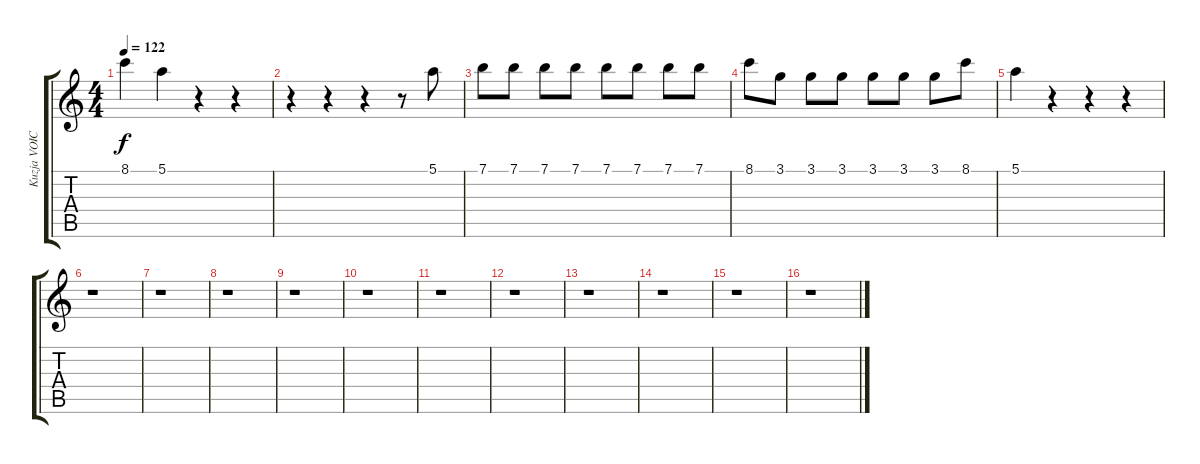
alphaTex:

\track ("Kuzja VOICE" "Kuzja VOIC") {instrument acousticguitarsteel}
\staff {score tabs}
\tuning (E4 B3 G3 D3 A2 E2) {hide}
\ts (4 4)
\tempo 122
\clef g2
\ks c
8.1.4{dy f} 5.1.4 r.4 r.4 |
r.4 r.4 r.4 r.8 5.1.8 |
7.1.8 7.1.8 7.1.8 7.1.8 7.1.8 7.1.8 7.1.8 7.1.8 |
8.1.8 3.1.8 3.1.8 3.1.8 3.1.8 3.1.8 3.1.8 8.1.8 |
5.1.4 r.4 r.4 r.4 |
r.1 |
r.1 |
r.1 |
r.1 |
r.1 |
r.1 |
r.1 |
r.1 |
r.1 |
r.1 |
r.1
